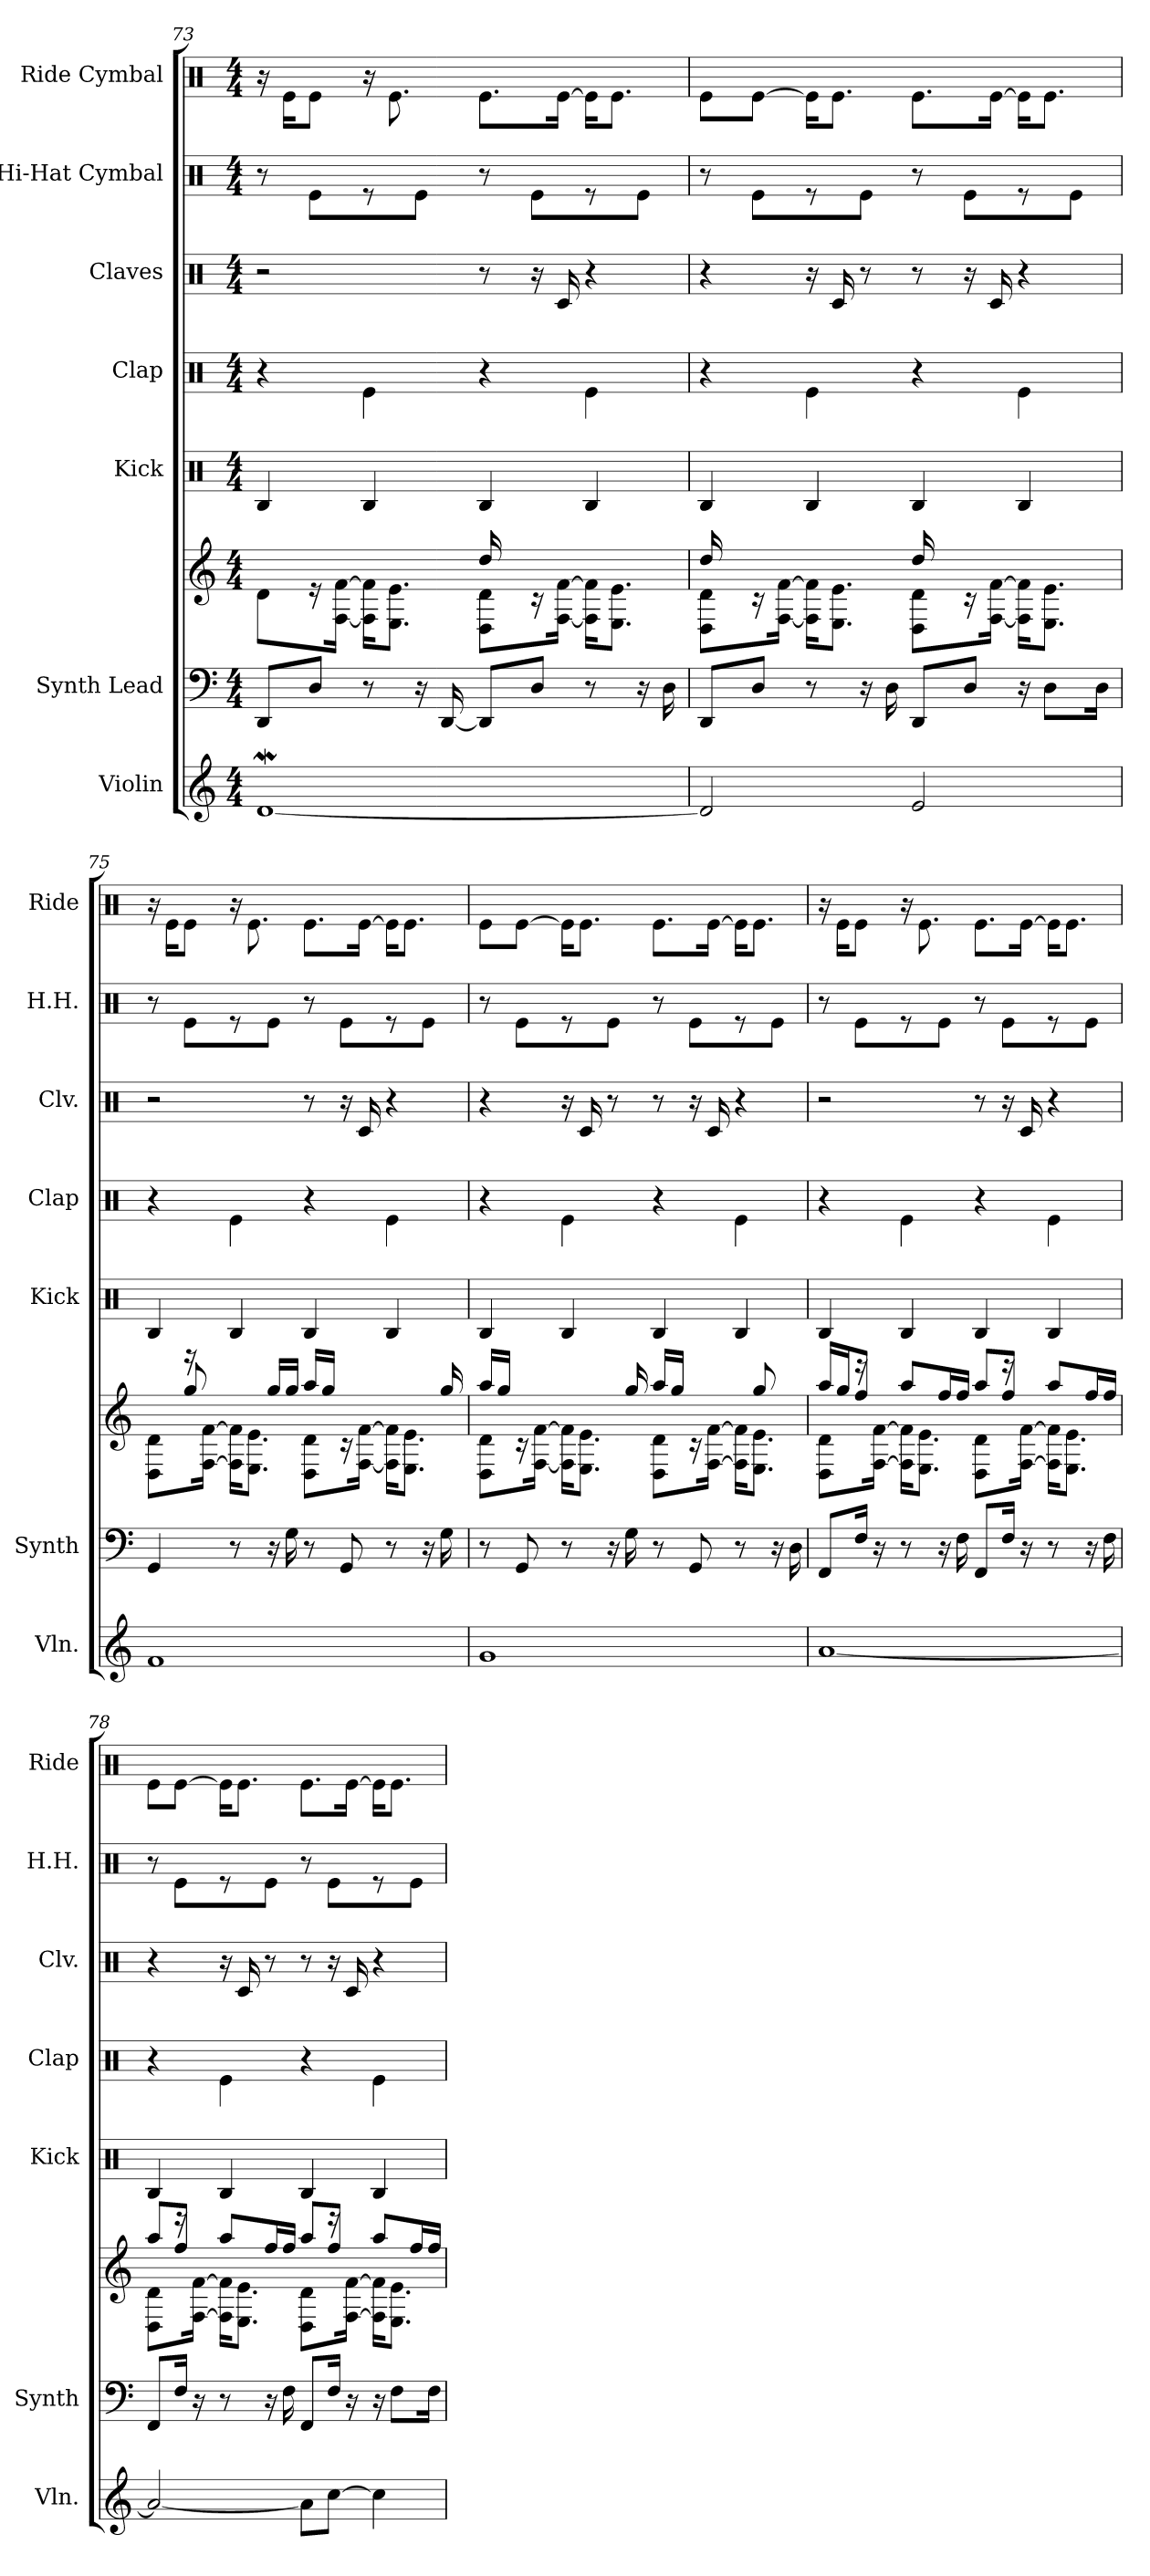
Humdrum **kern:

**kern	**kern	**kern	**kern	**kern	**kern	**kern	**kern
*part7	*part6	*part6	*part5	*part4	*part3	*part2	*part1
*staff8	*staff7	*staff6	*staff5	*staff4	*staff3	*staff2	*staff1
*I"Violin	*I"Synth Lead	*	*I"Kick	*I"Clap	*I"Claves	*I"Hi-Hat Cymbal	*I"Ride Cymbal
*I'Vln.	*I'Synth	*	*I'Kick	*I'Clap	*I'Clv.	*I'H.H.	*I'Ride
!!LO:LB:g=z
*clefG2	*clefF4	*clefG2	*clefX	*clefX	*clefX	*clefX	*clefX
*k[]	*k[]	*k[]	*k[]	*k[]	*k[]	*k[]	*k[]
*a:	*a:	*a:	*a:	*a:	*a:	*a:	*a:
*M4/4	*M4/4	*M4/4	*M4/4	*M4/4	*M4/4	*M4/4	*M4/4
=73	=73	=73	=73	=73	=73	=73	=73
*	*	*^	*	*	*	*	*
[1dW	8DD/L	8d\L	2ryy	4RB/	4r	2r	8r	16r
.	.	.	.	.	.	.	.	16Re\KL
.	8D/J	16r	.	.	.	.	8Re\L	8Re\J
.	.	[<16F\ [<16f\Jk	.	.	.	.	.	.
.	8r	16F\] 16f\]KL	.	4RB/	4Re\	.	8r	16r
.	.	8.E\ 8.e\J	.	.	.	.	.	8.Re\
.	16r	.	.	.	.	.	8Re\J	.
.	[16DD/	.	.	.	.	.	.	.
.	8DD/L]	8D\ 8d\L	16dd/	4RB/	4r	8r	8r	8.Re\L
.	.	.	16ryy	.	.	.	.	.
.	8D/J	16r	8ryy	.	.	16r	8Re\L	.
.	.	[<16F\ [<16f\Jk	.	.	.	16Rc/	.	[16Re\Jk
.	8r	16F\] 16f\]KL	4ryy	4RB/	4Re\	4r	8r	16Re\KL]
.	.	8.E\ 8.e\J	.	.	.	.	.	8.Re\J
.	16r	.	.	.	.	.	8Re\J	.
.	16D\	.	.	.	.	.	.	.
=74	=74	=74	=74	=74	=74	=74	=74	=74
2d/]	8DD/L	8D\ 8d\L	16dd/	4RB/	4r	4r	8r	8Re\L
.	.	.	16ryy	.	.	.	.	.
.	8D/J	16r	8ryy	.	.	.	8Re\L	[8Re\J
.	.	[<16F\ [<16f\Jk	.	.	.	.	.	.
.	8r	16F\] 16f\]KL	4ryy	4RB/	4Re\	16r	8r	16Re\KL]
.	.	8.E\ 8.e\J	.	.	.	16Rc/	.	8.Re\J
.	16r	.	.	.	.	8r	8Re\J	.
.	16D\	.	.	.	.	.	.	.
2e/	8DD/L	8D\ 8d\L	16dd/	4RB/	4r	8r	8r	8.Re\L
.	.	.	16ryy	.	.	.	.	.
.	8D/J	16r	8ryy	.	.	16r	8Re\L	.
.	.	[<16F\ [<16f\Jk	.	.	.	16Rc/	.	[16Re\Jk
.	16r	16F\] 16f\]KL	4ryy	4RB/	4Re\	4r	8r	16Re\KL]
.	8D\L	8.E\ 8.e\J	.	.	.	.	.	8.Re\J
.	.	.	.	.	.	.	8Re\J	.
.	16D\Jk	.	.	.	.	.	.	.
!!LO:PB:g=z
=75	=75	=75	=75	=75	=75	=75	=75	=75
1f	4GG/	8D\ 8d\L	8ryy	4RB/	4r	2r	8r	16r
.	.	.	.	.	.	.	.	16Re\KL
.	.	16r	8gg/	.	.	.	8Re\L	8Re\J
.	.	[<16F\ [<16f\Jk	.	.	.	.	.	.
.	8r	16F\] 16f\]KL	8ryy	4RB/	4Re\	.	8r	16r
.	.	8.E\ 8.e\J	.	.	.	.	.	8.Re\
.	16r	.	16gg/LL	.	.	.	8Re\J	.
.	16G\	.	16gg/JJ	.	.	.	.	.
.	8r	8D\ 8d\L	16aa/LL	4RB/	4r	8r	8r	8.Re\L
.	.	.	16gg/JJ	.	.	.	.	.
.	8GG/	16r	8ryy	.	.	16r	8Re\L	.
.	.	[<16F\ [<16f\Jk	.	.	.	16Rc/	.	[16Re\Jk
.	8r	16F\] 16f\]KL	8ryy	4RB/	4Re\	4r	8r	16Re\KL]
.	.	8.E\ 8.e\J	.	.	.	.	.	8.Re\J
.	16r	.	16ryy	.	.	.	8Re\J	.
.	16G\	.	16gg/	.	.	.	.	.
=76	=76	=76	=76	=76	=76	=76	=76	=76
1g	8r	8D\ 8d\L	16aa/LL	4RB/	4r	4r	8r	8Re\L
.	.	.	16gg/JJ	.	.	.	.	.
.	8GG/	16r	8ryy	.	.	.	8Re\L	[8Re\J
.	.	[<16F\ [<16f\Jk	.	.	.	.	.	.
.	8r	16F\] 16f\]KL	8ryy	4RB/	4Re\	16r	8r	16Re\KL]
.	.	8.E\ 8.e\J	.	.	.	16Rc/	.	8.Re\J
.	16r	.	16ryy	.	.	8r	8Re\J	.
.	16G\	.	16gg/	.	.	.	.	.
.	8r	8D\ 8d\L	16aa/LL	4RB/	4r	8r	8r	8.Re\L
.	.	.	16gg/JJ	.	.	.	.	.
.	8GG/	16r	8ryy	.	.	16r	8Re\L	.
.	.	[<16F\ [<16f\Jk	.	.	.	16Rc/	.	[16Re\Jk
.	8r	16F\] 16f\]KL	16ryy	4RB/	4Re\	4r	8r	16Re\KL]
.	.	8.E\ 8.e\J	8gg/	.	.	.	.	8.Re\J
.	16r	.	.	.	.	.	8Re\J	.
.	16D\	.	16ryy	.	.	.	.	.
=77	=77	=77	=77	=77	=77	=77	=77	=77
[1a	8FF/L	8D\ 8d\L	16aa/LL	4RB/	4r	2r	8r	16r
.	.	.	16gg/J	.	.	.	.	16Re\KL
.	16F/Jk	16r	8ff/J	.	.	.	8Re\L	8Re\J
.	16r	[<16F\ [<16f\Jk	.	.	.	.	.	.
.	8r	16F\] 16f\]KL	8aa/L	4RB/	4Re\	.	8r	16r
.	.	8.E\ 8.e\J	.	.	.	.	.	8.Re\
.	16r	.	16ff/L	.	.	.	8Re\J	.
.	16F\	.	16ff/JJ	.	.	.	.	.
.	8FF/L	8D\ 8d\L	8aa/L	4RB/	4r	8r	8r	8.Re\L
.	16F/Jk	16r	8ff/J	.	.	16r	8Re\L	.
.	16r	[<16F\ [<16f\Jk	.	.	.	16Rc/	.	[16Re\Jk
.	8r	16F\] 16f\]KL	8aa/L	4RB/	4Re\	4r	8r	16Re\KL]
.	.	8.E\ 8.e\J	.	.	.	.	.	8.Re\J
.	16r	.	16ff/L	.	.	.	8Re\J	.
.	16F\	.	16ff/JJ	.	.	.	.	.
!!LO:LB:g=z
=78	=78	=78	=78	=78	=78	=78	=78	=78
2a/_	8FF/L	8D\ 8d\L	8aa/L	4RB/	4r	4r	8r	8Re\L
.	16F/Jk	16r	8ff/J	.	.	.	8Re\L	[8Re\J
.	16r	[<16F\ [<16f\Jk	.	.	.	.	.	.
.	8r	16F\] 16f\]KL	8aa/L	4RB/	4Re\	16r	8r	16Re\KL]
.	.	8.E\ 8.e\J	.	.	.	16Rc/	.	8.Re\J
.	16r	.	16ff/L	.	.	8r	8Re\J	.
.	16F\	.	16ff/JJ	.	.	.	.	.
8a\L]	8FF/L	8D\ 8d\L	8aa/L	4RB/	4r	8r	8r	8.Re\L
[8cc\J	16F/Jk	16r	8ff/J	.	.	16r	8Re\L	.
.	16r	[<16F\ [<16f\Jk	.	.	.	16Rc/	.	[16Re\Jk
4cc\]	16r	16F\] 16f\]KL	8aa/L	4RB/	4Re\	4r	8r	16Re\KL]
.	8F\L	8.E\ 8.e\J	.	.	.	.	.	8.Re\J
.	.	.	16ff/L	.	.	.	8Re\J	.
.	16F\Jk	.	16ff/JJ	.	.	.	.	.
*	*	*v	*v	*	*	*	*	*
=	=	=	=	=	=	=	=
*-	*-	*-	*-	*-	*-	*-	*-
